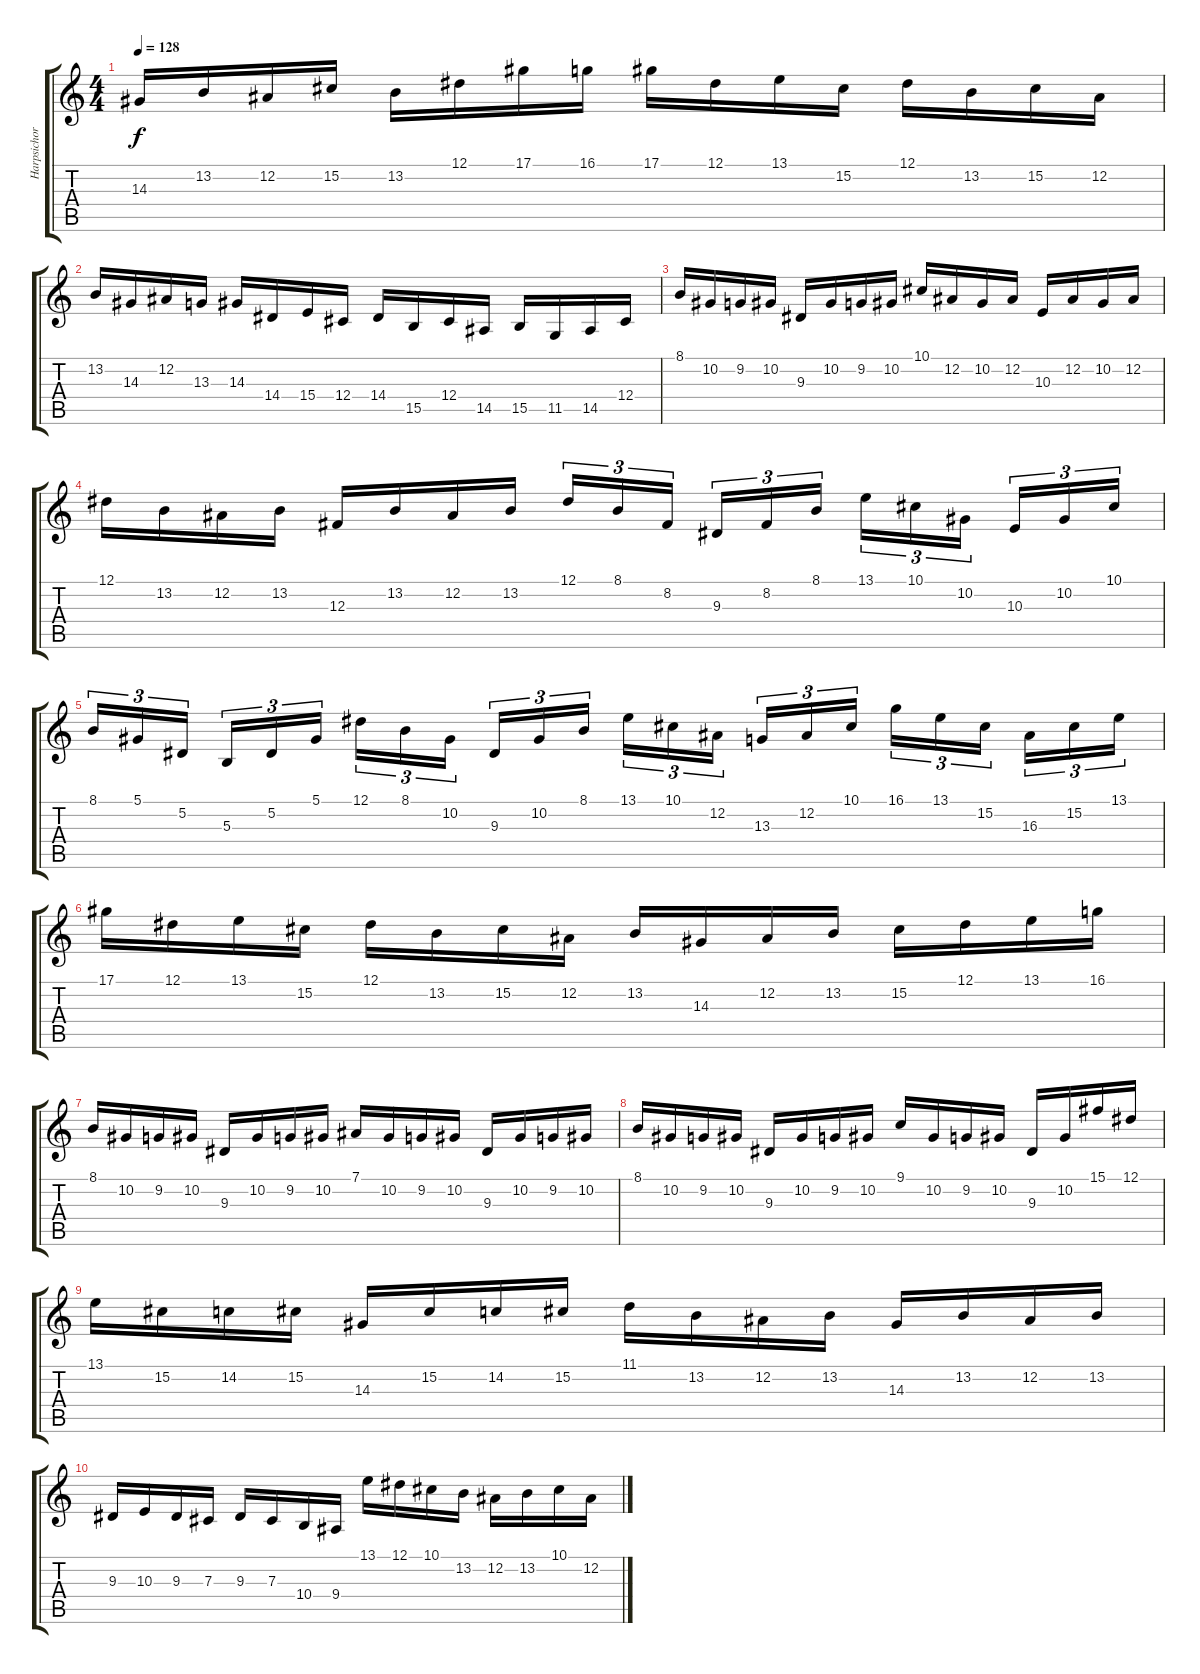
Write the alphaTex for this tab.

\track ("Harpsichord" "Harpsichor") {instrument harpsichord}
\staff {score tabs}
\tuning (Eb4 Bb3 Gb3 Db3 Ab2 Eb2) {hide}
\ts (4 4)
\tempo 128
\clef g2
\ks c
14.3.16{dy f} 13.2.16 12.2.16 15.2.16 13.2.16 12.1.16 17.1.16 16.1.16 17.1.16 12.1.16 13.1.16 15.2.16 12.1.16 13.2.16 15.2.16 12.2.16 |
13.2.16 14.3.16 12.2.16 13.3.16 14.3.16 14.4.16 15.4.16 12.4.16 14.4.16 15.5.16 12.4.16 14.5.16 15.5.16 11.5.16 14.5.16 12.4.16 |
8.1.16 10.2.16 9.2.16 10.2.16 9.3.16 10.2.16 9.2.16 10.2.16 10.1.16 12.2.16 10.2.16 12.2.16 10.3.16 12.2.16 10.2.16 12.2.16 |
12.1.16 13.2.16 12.2.16 13.2.16 12.3.16 13.2.16 12.2.16 13.2.16 12.1.16{tu (3 2)} 8.1.16{tu (3 2)} 8.2.16{tu (3 2) beam splitsecondary} 9.3.16{tu (3 2)} 8.2.16{tu (3 2)} 8.1.16{tu (3 2)} 13.1.16{tu (3 2)} 10.1.16{tu (3 2)} 10.2.16{tu (3 2) beam splitsecondary} 10.3.16{tu (3 2)} 10.2.16{tu (3 2)} 10.1.16{tu (3 2)} |
8.1.16{tu (3 2)} 5.1.16{tu (3 2)} 5.2.16{tu (3 2) beam splitsecondary} 5.3.16{tu (3 2)} 5.2.16{tu (3 2)} 5.1.16{tu (3 2)} 12.1.16{tu (3 2)} 8.1.16{tu (3 2)} 10.2.16{tu (3 2) beam splitsecondary} 9.3.16{tu (3 2)} 10.2.16{tu (3 2)} 8.1.16{tu (3 2)} 13.1.16{tu (3 2)} 10.1.16{tu (3 2)} 12.2.16{tu (3 2) beam splitsecondary} 13.3.16{tu (3 2)} 12.2.16{tu (3 2)} 10.1.16{tu (3 2)} 16.1.16{tu (3 2)} 13.1.16{tu (3 2)} 15.2.16{tu (3 2) beam splitsecondary} 16.3.16{tu (3 2)} 15.2.16{tu (3 2)} 13.1.16{tu (3 2)} |
17.1.16 12.1.16 13.1.16 15.2.16 12.1.16 13.2.16 15.2.16 12.2.16 13.2.16 14.3.16 12.2.16 13.2.16 15.2.16 12.1.16 13.1.16 16.1.16 |
8.1.16 10.2.16 9.2.16 10.2.16 9.3.16 10.2.16 9.2.16 10.2.16 7.1.16 10.2.16 9.2.16 10.2.16 9.3.16 10.2.16 9.2.16 10.2.16 |
8.1.16 10.2.16 9.2.16 10.2.16 9.3.16 10.2.16 9.2.16 10.2.16 9.1.16 10.2.16 9.2.16 10.2.16 9.3.16 10.2.16 15.1.16 12.1.16 |
13.1.16 15.2.16 14.2.16 15.2.16 14.3.16 15.2.16 14.2.16 15.2.16 11.1.16 13.2.16 12.2.16 13.2.16 14.3.16 13.2.16 12.2.16 13.2.16 |
9.3.16 10.3.16 9.3.16 7.3.16 9.3.16 7.3.16 10.4.16 9.4.16 13.1.16 12.1.16 10.1.16 13.2.16 12.2.16 13.2.16 10.1.16 12.2.16
